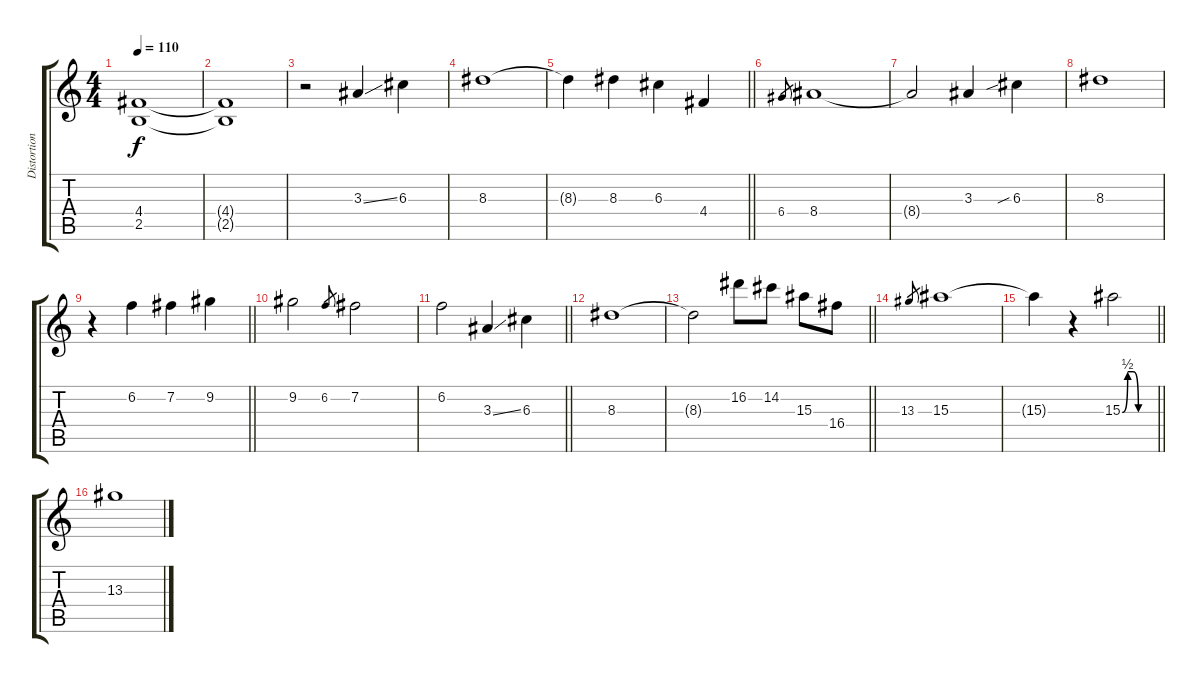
\track ("Distortion Guitar" "Distortion") {instrument distortionguitar}
\staff {score tabs}
\tuning (E4 B3 G3 D3 A2 E2) {hide}
\ts (4 4)
\tempo 110
\clef g2
\ks c
(4.4 2.5).1{dy f} |
(4.4{t} 2.5{t}).1 |
r.2 3.3{ss}.4 6.3.4 |
8.3.1 |
\barLineRight lightlight
8.3{t}.4 8.3.4 6.3.4 4.4.4 |
6.4.8{gr} 8.4.1 |
8.4{t}.2 3.3.4 6.3{sib}.4 |
8.3.1 |
\barLineRight lightlight
r.4 6.2.4 7.2.4 9.2.4 |
9.2.2 6.2.8{gr} 7.2.2 |
\barLineRight lightlight
6.2.2 3.3{ss}.4 6.3.4 |
8.3.1 |
\barLineRight lightlight
8.3{t}.2 16.2.8 14.2.8 15.3.8 16.4.8 |
13.3.8{gr} 15.3.1 |
\barLineRight lightlight
15.3{t}.4 r.4 15.3{be (custom 0 0 10 2 20 2 30 0 60 0)}.2 |
13.3.1
